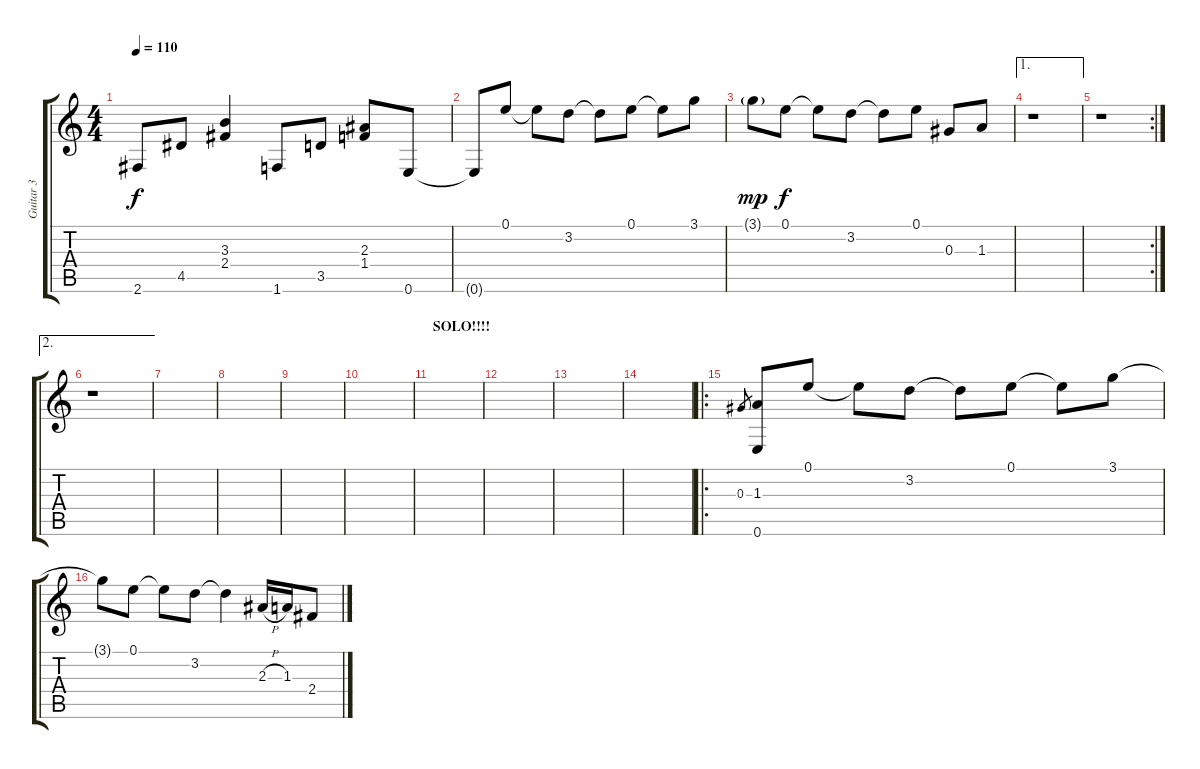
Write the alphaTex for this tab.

\track ("Guitar 3" "Guitar 3") {instrument electricguitarclean}
\staff {score tabs}
\tuning (E4 B3 Ab3 E3 B2 E2) {hide}
\ts (4 4)
\tempo 110
\clef g2
\ks c
2.6.8{dy f} 4.5.8 (3.3 2.4).4 1.6.8 3.5.8 (2.3 1.4).8 0.6.8 |
0.6{t}.8 0.1.8 0.1{t}.8 3.2.8 3.2{t}.8 0.1.8 0.1{t}.8 3.1.8 |
3.1{g}.8{dy mp} 0.1.8{dy f} 0.1{t}.8 3.2.8 3.2{t}.8 0.1.8 0.3.8 1.3.8 |
\ae 1
r.1 |
\rc 2
r.1 |
\ae 2
r.1 |
|
|
|
|
\section ("" "SOLO!!!!")
|
|
|
|
\ro
0.3.8{gr} (1.3 0.6).8 0.1.8 0.1{t}.8 3.2.8 3.2{t}.8 0.1.8 0.1{t}.8 3.1.8 |
3.1{t}.8 0.1.8 0.1{t}.8 3.2.8 3.2{t}.4 2.3{h}.16 1.3.16 2.4.8
